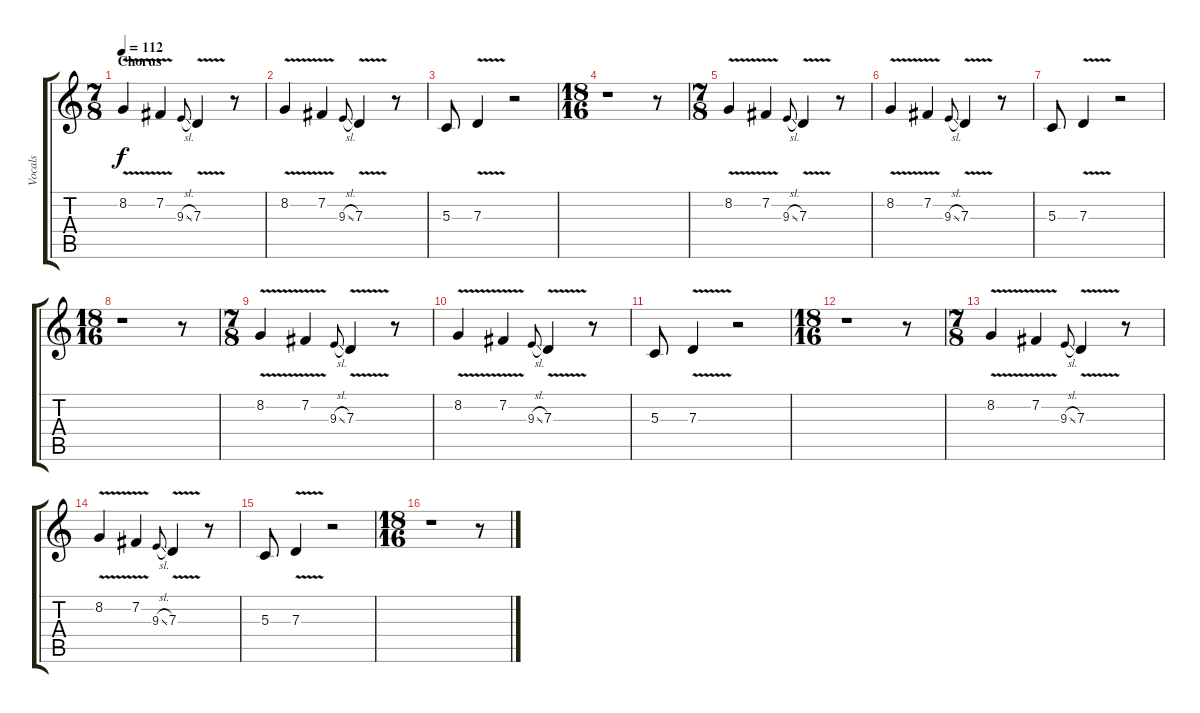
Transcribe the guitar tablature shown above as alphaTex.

\track ("Vocals" "Vocals") {instrument altosax}
\staff {score tabs}
\tuning (E4 B3 G3 D3 A2 E2) {hide}
\ts (7 8)
\section ("" "Chorus")
\tempo 112
\clef g2
\ks c
8.2{v}.4{dy f} 7.2{v}.4 9.3{sl}.8{gr onbeat} 7.3{v}.4 r.8 |
8.2{v}.4 7.2{v}.4 9.3{sl}.8{gr onbeat} 7.3{v}.4 r.8 |
5.3.8 7.3{v}.4 r.2 |
\ts (18 16)
r.1 r.8 |
\ts (7 8)
8.2{v}.4 7.2{v}.4 9.3{sl}.8{gr onbeat} 7.3{v}.4 r.8 |
8.2{v}.4 7.2{v}.4 9.3{sl}.8{gr onbeat} 7.3{v}.4 r.8 |
5.3.8 7.3{v}.4 r.2 |
\ts (18 16)
r.1 r.8 |
\ts (7 8)
8.2{v}.4 7.2{v}.4 9.3{sl}.8{gr onbeat} 7.3{v}.4 r.8 |
8.2{v}.4 7.2{v}.4 9.3{sl}.8{gr onbeat} 7.3{v}.4 r.8 |
5.3.8 7.3{v}.4 r.2 |
\ts (18 16)
r.1 r.8 |
\ts (7 8)
8.2{v}.4 7.2{v}.4 9.3{sl}.8{gr onbeat} 7.3{v}.4 r.8 |
8.2{v}.4 7.2{v}.4 9.3{sl}.8{gr onbeat} 7.3{v}.4 r.8 |
5.3.8 7.3{v}.4 r.2 |
\ts (18 16)
r.1 r.8
